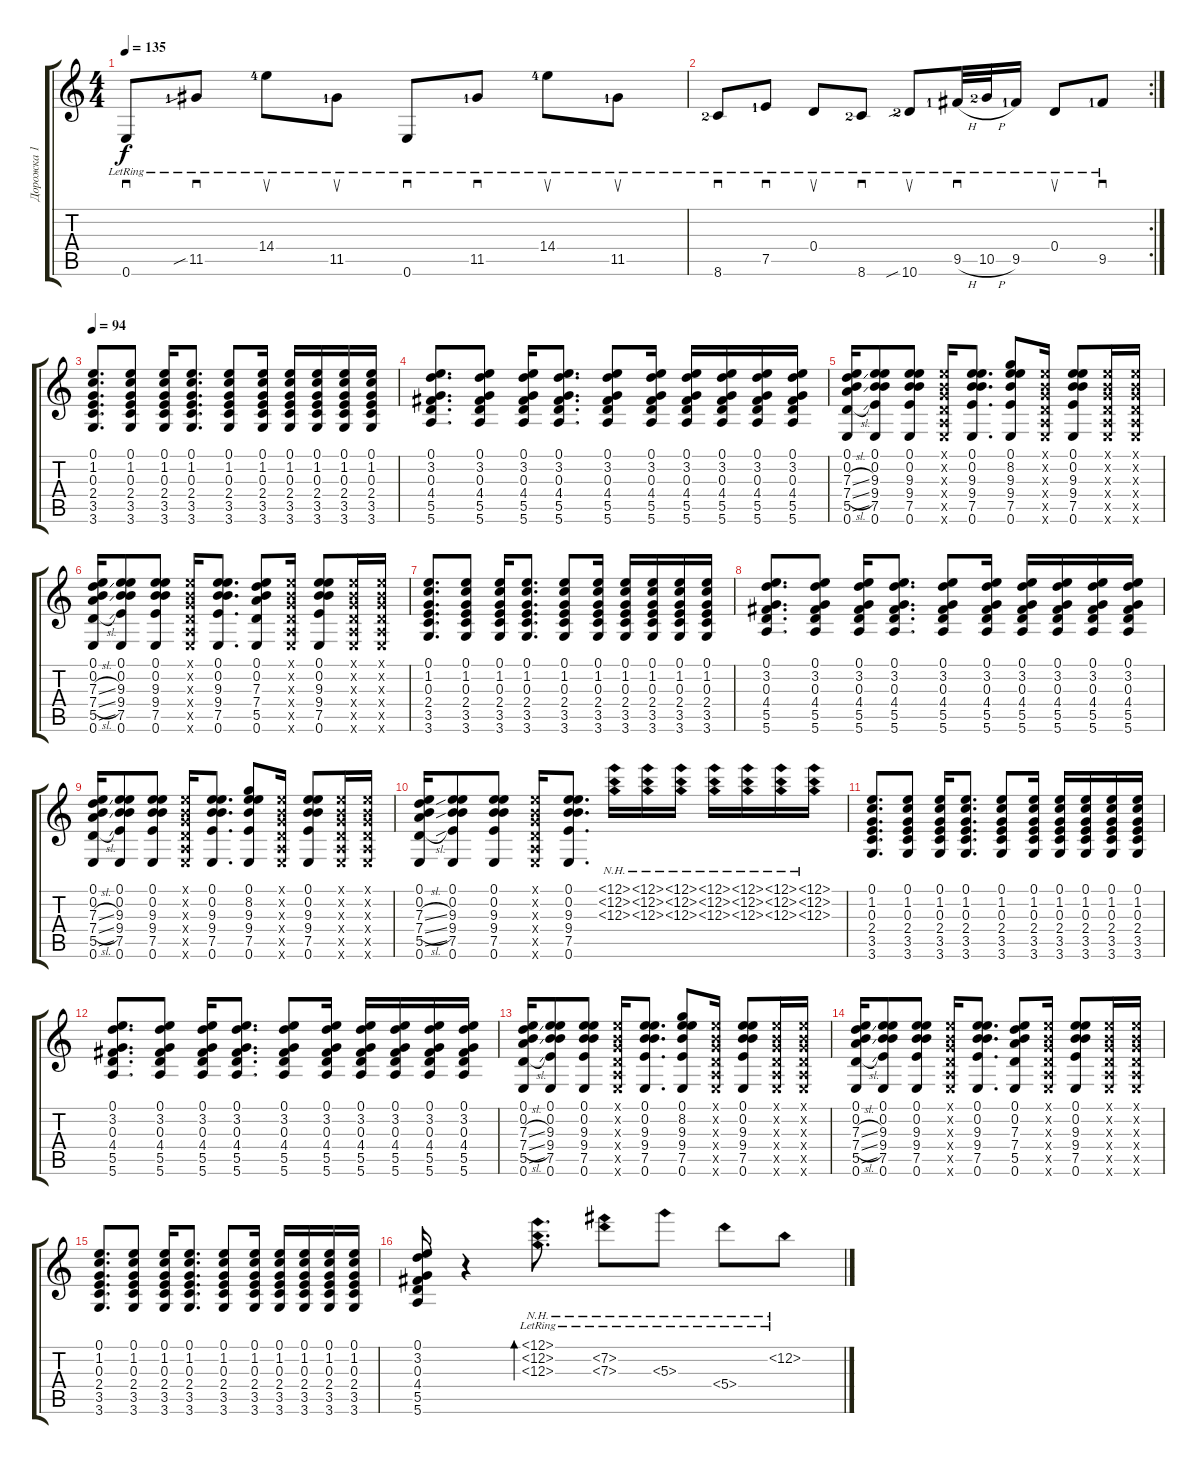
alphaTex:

\track ("Дорожка 1" "Дорожка 1") {instrument acousticguitarsteel}
\staff {score tabs}
\tuning (E4 B3 G3 D3 A2 E2) {hide}
\ts (4 4)
\tempo 135
\clef g2
\ks c
0.6{lr}.8{sd dy f} 11.5{sib lr lf 2}.8{sd} 14.4{lr lf 5}.8{su} 11.5{lr lf 2}.8{su} 0.6{lr}.8{sd} 11.5{lr lf 2}.8{sd} 14.4{lr lf 5}.8{su} 11.5{lr lf 2}.8{su} |
\rc 2
8.6{lr lf 3}.8{sd} 7.5{lr lf 2}.8{sd} 0.4{lr}.8{su} 8.6{lr lf 3}.8{sd} 10.6{sib lr lf 3}.8{su} 9.5{h lr lf 2}.32{sd} 10.5{h lr lf 3}.32 9.5{lr lf 2}.16 0.4{lr}.8{su} 9.5{lr lf 2}.8{sd} |
\tempo 94
(0.1 1.2 0.3 2.4 3.5 3.6).8{d} (0.1 1.2 0.3 2.4 3.5 3.6).8 (0.1 1.2 0.3 2.4 3.5 3.6).16 (0.1 1.2 0.3 2.4 3.5 3.6).8{d} (0.1 1.2 0.3 2.4 3.5 3.6).8 (0.1 1.2 0.3 2.4 3.5 3.6).16 (0.1 1.2 0.3 2.4 3.5 3.6).16 (0.1 1.2 0.3 2.4 3.5 3.6).16 (0.1 1.2 0.3 2.4 3.5 3.6).16 (0.1 1.2 0.3 2.4 3.5 3.6).16 |
(0.1 3.2 0.3 4.4 5.5 5.6).8{d} (0.1 3.2 0.3 4.4 5.5 5.6).8 (0.1 3.2 0.3 4.4 5.5 5.6).16 (0.1 3.2 0.3 4.4 5.5 5.6).8{d} (0.1 3.2 0.3 4.4 5.5 5.6).8 (0.1 3.2 0.3 4.4 5.5 5.6).16 (0.1 3.2 0.3 4.4 5.5 5.6).16 (0.1 3.2 0.3 4.4 5.5 5.6).16 (0.1 3.2 0.3 4.4 5.5 5.6).16 (0.1 3.2 0.3 4.4 5.5 5.6).16 |
(0.1 0.2 7.3{sl} 7.4{sl} 5.5{sl} 0.6).16 (0.1 0.2 9.3 9.4 7.5 0.6).8 (0.1 0.2 9.3 9.4 7.5 0.6).8 (0.1{x} 0.2{x} 0.3{x} 0.4{x} 0.5{x} 0.6{x}).16 (0.1 0.2 9.3 9.4 7.5 0.6).8{d} (0.1 8.2 9.3 9.4 7.5 0.6).8 (0.1{x} 0.2{x} 0.3{x} 0.4{x} 0.5{x} 0.6{x}).16 (0.1 0.2 9.3 9.4 7.5 0.6).8 (0.1{x} 0.2{x} 0.3{x} 0.4{x} 0.5{x} 0.6{x}).16 (0.1{x} 0.2{x} 0.3{x} 0.4{x} 0.5{x} 0.6{x}).16 |
(0.1 0.2 7.3{sl} 7.4{sl} 5.5{sl} 0.6).16 (0.1 0.2 9.3 9.4 7.5 0.6).8 (0.1 0.2 9.3 9.4 7.5 0.6).8 (0.1{x} 0.2{x} 0.3{x} 0.4{x} 0.5{x} 0.6{x}).16 (0.1 0.2 9.3 9.4 7.5 0.6).8{d} (0.1 0.2 7.3 7.4 5.5 0.6).8 (0.1{x} 0.2{x} 0.3{x} 0.4{x} 0.5{x} 0.6{x}).16 (0.1 0.2 9.3 9.4 7.5 0.6).8 (0.1{x} 0.2{x} 0.3{x} 0.4{x} 0.5{x} 0.6{x}).16 (0.1{x} 0.2{x} 0.3{x} 0.4{x} 0.5{x} 0.6{x}).16 |
(0.1 1.2 0.3 2.4 3.5 3.6).8{d} (0.1 1.2 0.3 2.4 3.5 3.6).8 (0.1 1.2 0.3 2.4 3.5 3.6).16 (0.1 1.2 0.3 2.4 3.5 3.6).8{d} (0.1 1.2 0.3 2.4 3.5 3.6).8 (0.1 1.2 0.3 2.4 3.5 3.6).16 (0.1 1.2 0.3 2.4 3.5 3.6).16 (0.1 1.2 0.3 2.4 3.5 3.6).16 (0.1 1.2 0.3 2.4 3.5 3.6).16 (0.1 1.2 0.3 2.4 3.5 3.6).16 |
(0.1 3.2 0.3 4.4 5.5 5.6).8{d} (0.1 3.2 0.3 4.4 5.5 5.6).8 (0.1 3.2 0.3 4.4 5.5 5.6).16 (0.1 3.2 0.3 4.4 5.5 5.6).8{d} (0.1 3.2 0.3 4.4 5.5 5.6).8 (0.1 3.2 0.3 4.4 5.5 5.6).16 (0.1 3.2 0.3 4.4 5.5 5.6).16 (0.1 3.2 0.3 4.4 5.5 5.6).16 (0.1 3.2 0.3 4.4 5.5 5.6).16 (0.1 3.2 0.3 4.4 5.5 5.6).16 |
(0.1 0.2 7.3{sl} 7.4{sl} 5.5{sl} 0.6).16 (0.1 0.2 9.3 9.4 7.5 0.6).8 (0.1 0.2 9.3 9.4 7.5 0.6).8 (0.1{x} 0.2{x} 0.3{x} 0.4{x} 0.5{x} 0.6{x}).16 (0.1 0.2 9.3 9.4 7.5 0.6).8{d} (0.1 8.2 9.3 9.4 7.5 0.6).8 (0.1{x} 0.2{x} 0.3{x} 0.4{x} 0.5{x} 0.6{x}).16 (0.1 0.2 9.3 9.4 7.5 0.6).8 (0.1{x} 0.2{x} 0.3{x} 0.4{x} 0.5{x} 0.6{x}).16 (0.1{x} 0.2{x} 0.3{x} 0.4{x} 0.5{x} 0.6{x}).16 |
(0.1 0.2 7.3{sl} 7.4{sl} 5.5{sl} 0.6).16 (0.1 0.2 9.3 9.4 7.5 0.6).8 (0.1 0.2 9.3 9.4 7.5 0.6).8 (0.1{x} 0.2{x} 0.3{x} 0.4{x} 0.5{x} 0.6{x}).16 (0.1 0.2 9.3 9.4 7.5 0.6).8{d} (12.1{nh} 12.2{nh} 12.3{nh}).16 (12.1{nh} 12.2{nh} 12.3{nh}).16 (12.1{nh} 12.2{nh} 12.3{nh}).16 (12.1{nh} 12.2{nh} 12.3{nh}).16 (12.1{nh} 12.2{nh} 12.3{nh}).16 (12.1{nh} 12.2{nh} 12.3{nh}).16 (12.1{nh} 12.2{nh} 12.3{nh}).16 |
(0.1 1.2 0.3 2.4 3.5 3.6).8{d} (0.1 1.2 0.3 2.4 3.5 3.6).8 (0.1 1.2 0.3 2.4 3.5 3.6).16 (0.1 1.2 0.3 2.4 3.5 3.6).8{d} (0.1 1.2 0.3 2.4 3.5 3.6).8 (0.1 1.2 0.3 2.4 3.5 3.6).16 (0.1 1.2 0.3 2.4 3.5 3.6).16 (0.1 1.2 0.3 2.4 3.5 3.6).16 (0.1 1.2 0.3 2.4 3.5 3.6).16 (0.1 1.2 0.3 2.4 3.5 3.6).16 |
(0.1 3.2 0.3 4.4 5.5 5.6).8{d} (0.1 3.2 0.3 4.4 5.5 5.6).8 (0.1 3.2 0.3 4.4 5.5 5.6).16 (0.1 3.2 0.3 4.4 5.5 5.6).8{d} (0.1 3.2 0.3 4.4 5.5 5.6).8 (0.1 3.2 0.3 4.4 5.5 5.6).16 (0.1 3.2 0.3 4.4 5.5 5.6).16 (0.1 3.2 0.3 4.4 5.5 5.6).16 (0.1 3.2 0.3 4.4 5.5 5.6).16 (0.1 3.2 0.3 4.4 5.5 5.6).16 |
(0.1 0.2 7.3{sl} 7.4{sl} 5.5{sl} 0.6).16 (0.1 0.2 9.3 9.4 7.5 0.6).8 (0.1 0.2 9.3 9.4 7.5 0.6).8 (0.1{x} 0.2{x} 0.3{x} 0.4{x} 0.5{x} 0.6{x}).16 (0.1 0.2 9.3 9.4 7.5 0.6).8{d} (0.1 8.2 9.3 9.4 7.5 0.6).8 (0.1{x} 0.2{x} 0.3{x} 0.4{x} 0.5{x} 0.6{x}).16 (0.1 0.2 9.3 9.4 7.5 0.6).8 (0.1{x} 0.2{x} 0.3{x} 0.4{x} 0.5{x} 0.6{x}).16 (0.1{x} 0.2{x} 0.3{x} 0.4{x} 0.5{x} 0.6{x}).16 |
(0.1 0.2 7.3{sl} 7.4{sl} 5.5{sl} 0.6).16 (0.1 0.2 9.3 9.4 7.5 0.6).8 (0.1 0.2 9.3 9.4 7.5 0.6).8 (0.1{x} 0.2{x} 0.3{x} 0.4{x} 0.5{x} 0.6{x}).16 (0.1 0.2 9.3 9.4 7.5 0.6).8{d} (0.1 0.2 7.3 7.4 5.5 0.6).8 (0.1{x} 0.2{x} 0.3{x} 0.4{x} 0.5{x} 0.6{x}).16 (0.1 0.2 9.3 9.4 7.5 0.6).8 (0.1{x} 0.2{x} 0.3{x} 0.4{x} 0.5{x} 0.6{x}).16 (0.1{x} 0.2{x} 0.3{x} 0.4{x} 0.5{x} 0.6{x}).16 |
(0.1 1.2 0.3 2.4 3.5 3.6).8{d} (0.1 1.2 0.3 2.4 3.5 3.6).8 (0.1 1.2 0.3 2.4 3.5 3.6).16 (0.1 1.2 0.3 2.4 3.5 3.6).8{d} (0.1 1.2 0.3 2.4 3.5 3.6).8 (0.1 1.2 0.3 2.4 3.5 3.6).16 (0.1 1.2 0.3 2.4 3.5 3.6).16 (0.1 1.2 0.3 2.4 3.5 3.6).16 (0.1 1.2 0.3 2.4 3.5 3.6).16 (0.1 1.2 0.3 2.4 3.5 3.6).16 |
(0.1 3.2 0.3 4.4 5.5 5.6).16 r.4 (12.1{nh lr} 12.2{nh lr} 12.3{nh lr}).8{d bd 480} (7.2{nh lr} 7.3{nh lr}).8 5.3{nh lr}.8 5.4{nh lr}.8 12.2{nh lr}.8
